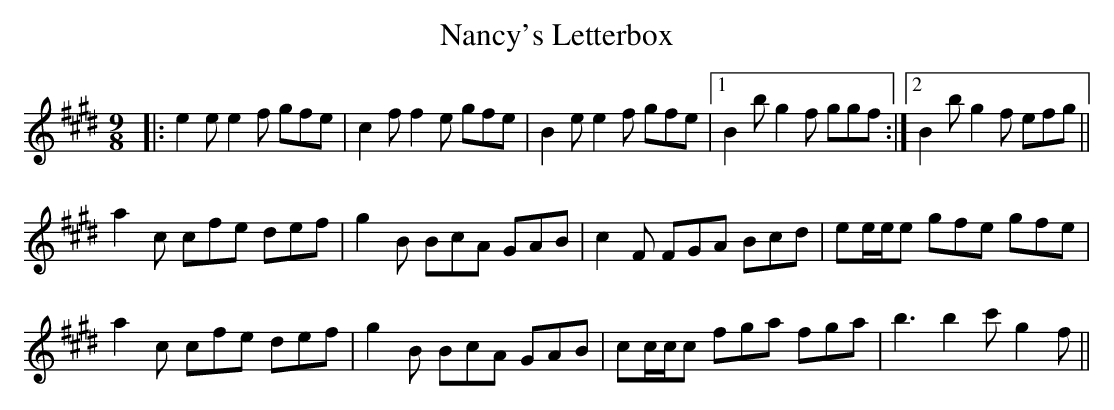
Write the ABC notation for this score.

X:1
T: Nancy's Letterbox
M: 9/8
L: 1/8
K: Emaj
|:e2e e2f gfe|c2f f2e gfe|B2e e2f gfe|1 B2b g2f ggf:|2 B2b g2f efg||
a2c cfe def|g2B BcA GAB|c2F FGA Bcd|ee/e/e gfe gfe|
a2c cfe def|g2B BcA GAB|cc/c/c fga fga|b3 b2c' g2f||
